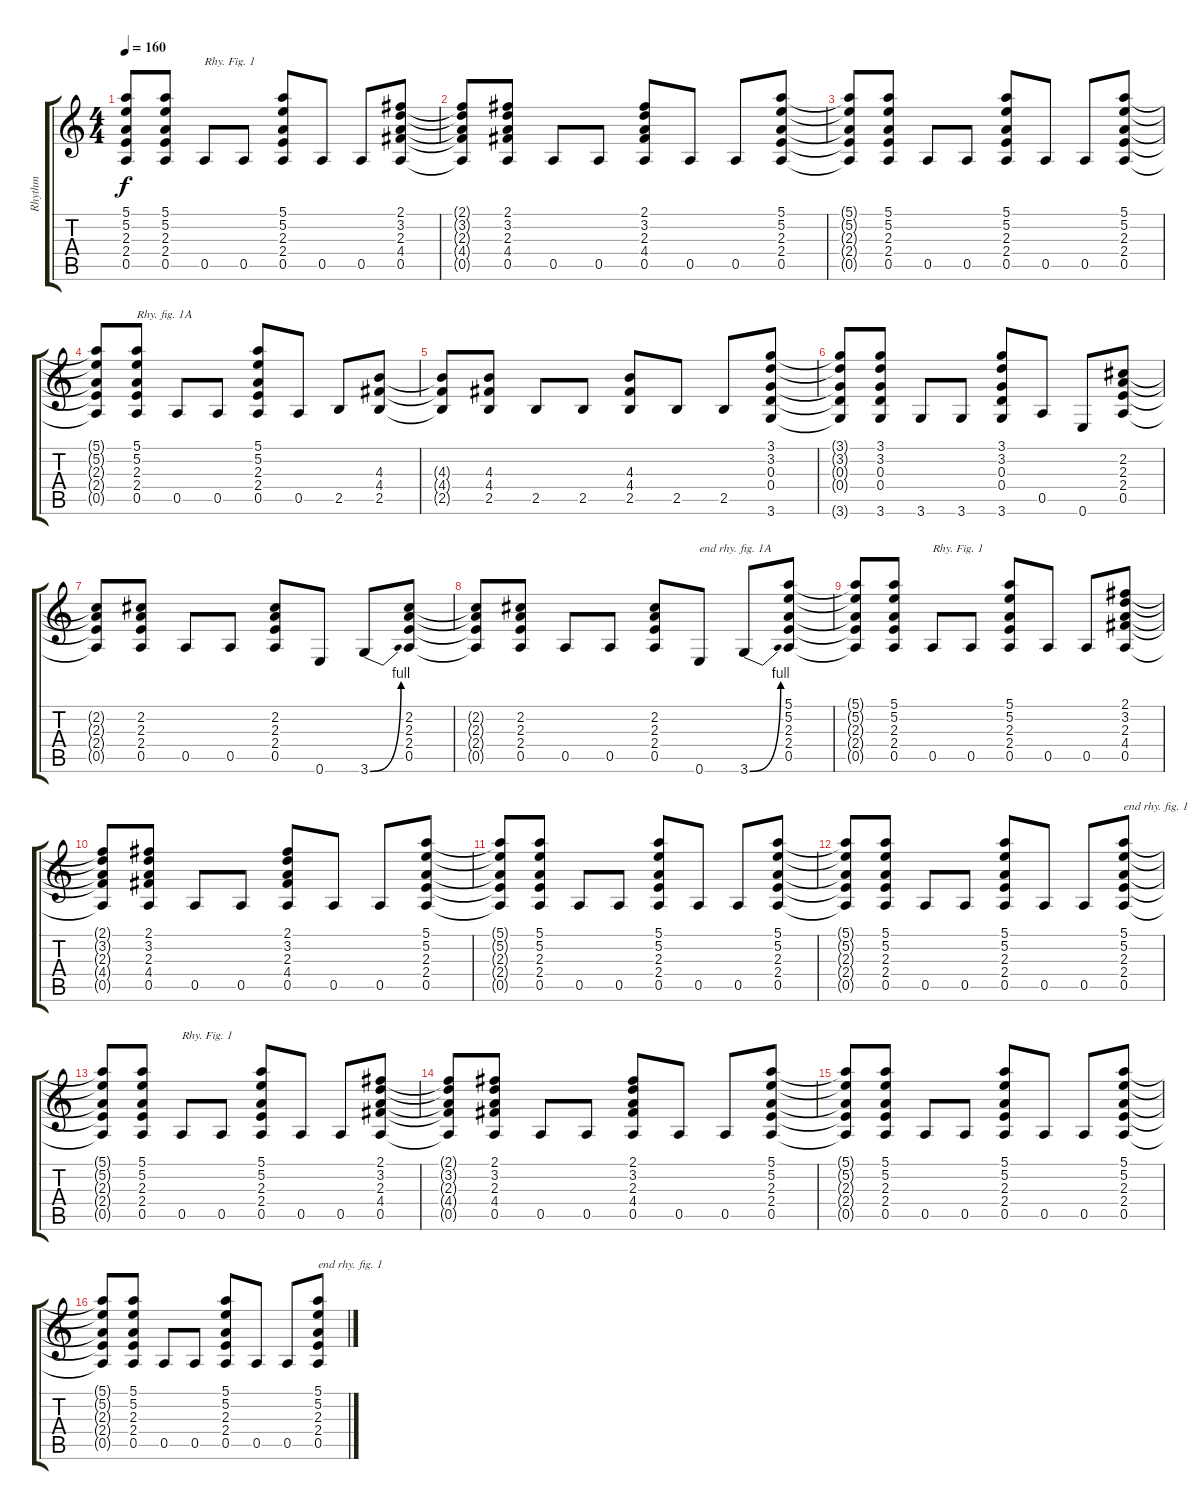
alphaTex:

\track ("Rhythm" "Rhythm") {instrument overdrivenguitar}
\staff {score tabs}
\tuning (E4 B3 G3 D3 A2 E2) {hide}
\ts (4 4)
\tempo 160
\clef g2
\ks c
(5.1{t} 5.2{t} 2.3{t} 2.4{t} 0.5{t}).8{dy f} (5.1 5.2 2.3 2.4 0.5).8 0.5.8{txt "Rhy. Fig. 1"} 0.5.8 (5.1 5.2 2.3 2.4 0.5).8 0.5.8 0.5.8 (2.1 3.2 2.3 4.4 0.5).8 |
(2.1{t} 3.2{t} 2.3{t} 4.4{t} 0.5{t}).8 (2.1 3.2 2.3 4.4 0.5).8 0.5.8 0.5.8 (2.1 3.2 2.3 4.4 0.5).8 0.5.8 0.5.8 (5.1 5.2 2.3 2.4 0.5).8 |
(5.1{t} 5.2{t} 2.3{t} 2.4{t} 0.5{t}).8 (5.1 5.2 2.3 2.4 0.5).8 0.5.8 0.5.8 (5.1 5.2 2.3 2.4 0.5).8 0.5.8 0.5.8 (5.1 5.2 2.3 2.4 0.5).8 |
(5.1{t} 5.2{t} 2.3{t} 2.4{t} 0.5{t}).8 (5.1 5.2 2.3 2.4 0.5).8{txt "Rhy. fig. 1A"} 0.5.8 0.5.8 (5.1 5.2 2.3 2.4 0.5).8 0.5.8 2.5.8 (4.3 4.4 2.5).8 |
(4.3{t} 4.4{t} 2.5{t}).8 (4.3 4.4 2.5).8 2.5.8 2.5.8 (4.3 4.4 2.5).8 2.5.8 2.5.8 (3.1 3.2 0.3 0.4 3.6).8 |
(3.1{t} 3.2{t} 0.3{t} 0.4{t} 3.6{t}).8 (3.1 3.2 0.3 0.4 3.6).8 3.6.8 3.6.8 (3.1 3.2 0.3 0.4 3.6).8 0.5.8 0.6.8 (2.2 2.3 2.4 0.5).8 |
(2.2{t} 2.3{t} 2.4{t} 0.5{t}).8 (2.2 2.3 2.4 0.5).8 0.5.8 0.5.8 (2.2 2.3 2.4 0.5).8 0.6.8 3.6{be (bend 0 0 60 4)}.8 (2.2 2.3 2.4 0.5).8 |
(2.2{t} 2.3{t} 2.4{t} 0.5{t}).8 (2.2 2.3 2.4 0.5).8 0.5.8 0.5.8 (2.2 2.3 2.4 0.5).8 0.6.8{txt "end rhy. fig. 1A"} 3.6{be (bend 0 0 60 4)}.8 (5.1 5.2 2.3 2.4 0.5).8 |
(5.1{t} 5.2{t} 2.3{t} 2.4{t} 0.5{t}).8 (5.1 5.2 2.3 2.4 0.5).8 0.5.8{txt "Rhy. Fig. 1"} 0.5.8 (5.1 5.2 2.3 2.4 0.5).8 0.5.8 0.5.8 (2.1 3.2 2.3 4.4 0.5).8 |
(2.1{t} 3.2{t} 2.3{t} 4.4{t} 0.5{t}).8 (2.1 3.2 2.3 4.4 0.5).8 0.5.8 0.5.8 (2.1 3.2 2.3 4.4 0.5).8 0.5.8 0.5.8 (5.1 5.2 2.3 2.4 0.5).8 |
(5.1{t} 5.2{t} 2.3{t} 2.4{t} 0.5{t}).8 (5.1 5.2 2.3 2.4 0.5).8 0.5.8 0.5.8 (5.1 5.2 2.3 2.4 0.5).8 0.5.8 0.5.8 (5.1 5.2 2.3 2.4 0.5).8 |
(5.1{t} 5.2{t} 2.3{t} 2.4{t} 0.5{t}).8 (5.1 5.2 2.3 2.4 0.5).8 0.5.8 0.5.8 (5.1 5.2 2.3 2.4 0.5).8 0.5.8 0.5.8 (5.1 5.2 2.3 2.4 0.5).8{txt "end rhy. fig. 1"} |
(5.1{t} 5.2{t} 2.3{t} 2.4{t} 0.5{t}).8 (5.1 5.2 2.3 2.4 0.5).8 0.5.8{txt "Rhy. Fig. 1"} 0.5.8 (5.1 5.2 2.3 2.4 0.5).8 0.5.8 0.5.8 (2.1 3.2 2.3 4.4 0.5).8 |
(2.1{t} 3.2{t} 2.3{t} 4.4{t} 0.5{t}).8 (2.1 3.2 2.3 4.4 0.5).8 0.5.8 0.5.8 (2.1 3.2 2.3 4.4 0.5).8 0.5.8 0.5.8 (5.1 5.2 2.3 2.4 0.5).8 |
(5.1{t} 5.2{t} 2.3{t} 2.4{t} 0.5{t}).8 (5.1 5.2 2.3 2.4 0.5).8 0.5.8 0.5.8 (5.1 5.2 2.3 2.4 0.5).8 0.5.8 0.5.8 (5.1 5.2 2.3 2.4 0.5).8 |
(5.1{t} 5.2{t} 2.3{t} 2.4{t} 0.5{t}).8 (5.1 5.2 2.3 2.4 0.5).8 0.5.8 0.5.8 (5.1 5.2 2.3 2.4 0.5).8 0.5.8 0.5.8 (5.1 5.2 2.3 2.4 0.5).8{txt "end rhy. fig. 1"}
